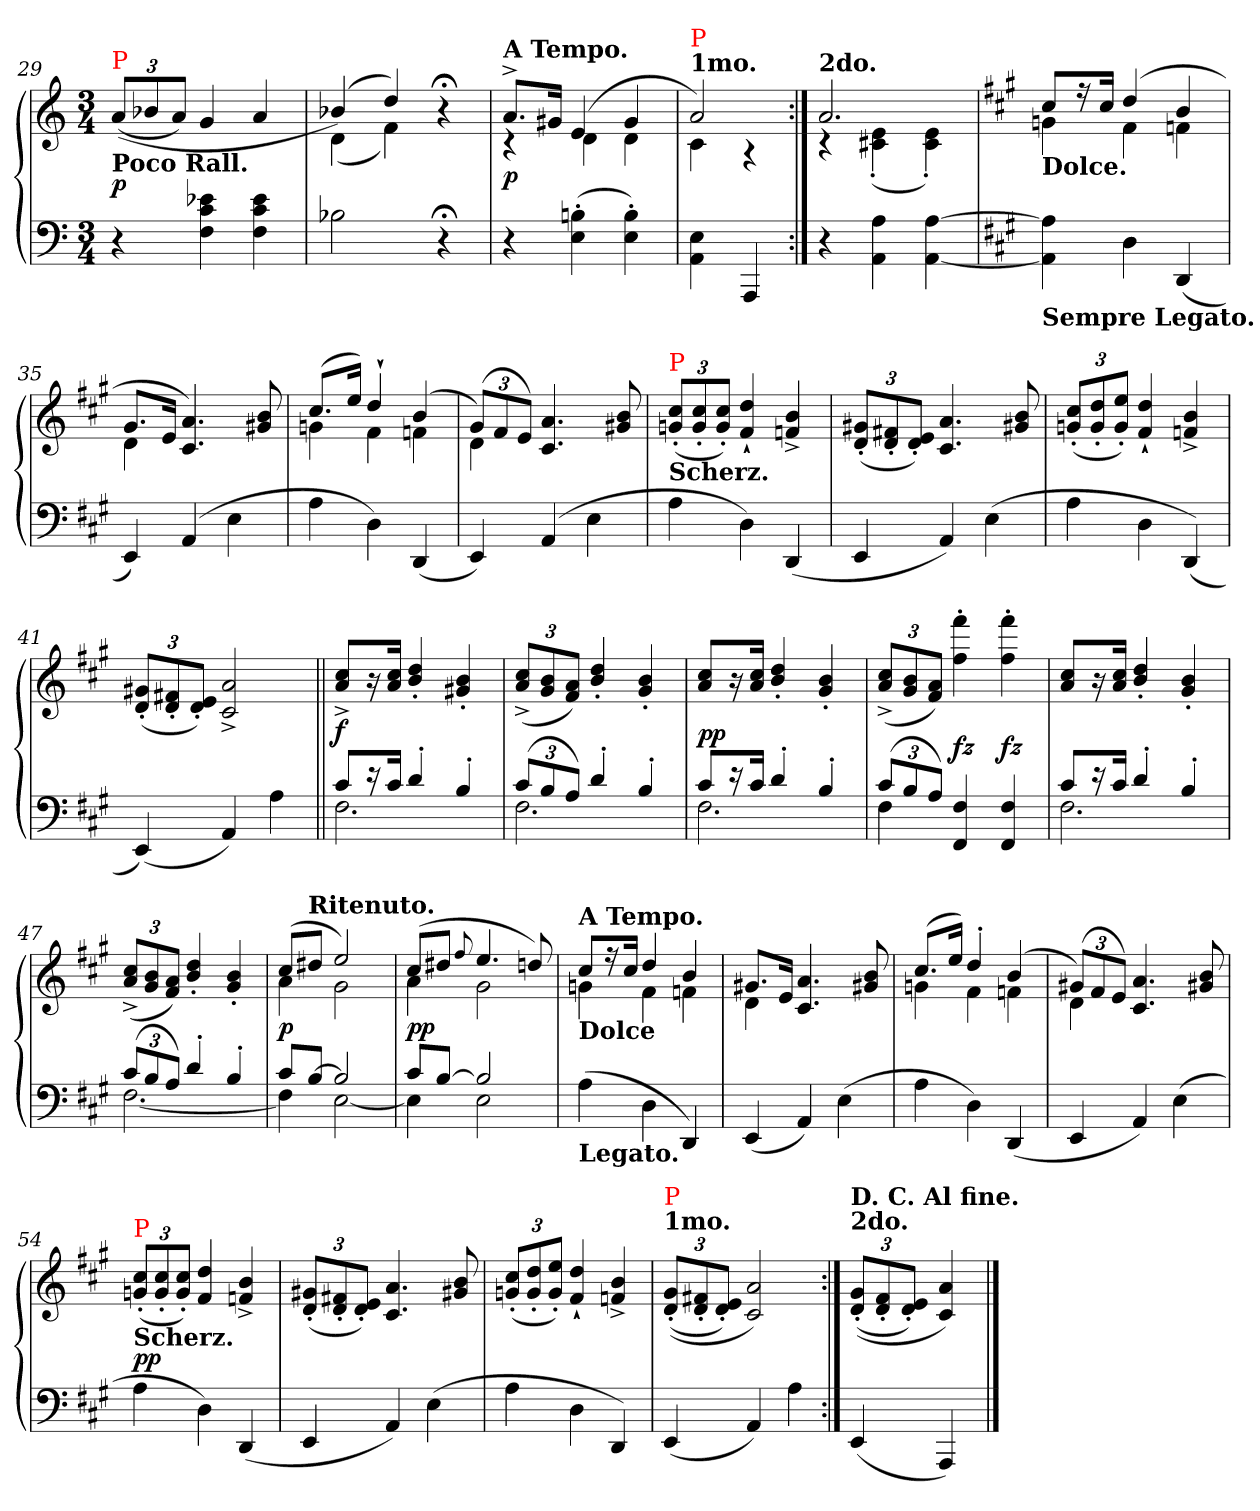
**kern	**kern	**dynam
*part1	*part1	*part1
*staff2	*staff1	*staff1/2
*clefF4	*clefG2	*
*k[]	*k[]	*
*a:	*a:	*
*M3/4	*M3/4	*
*	*Xbrackettup	*
=29	=29	=29
!	!LO:TX:b:B:t=Poco Rall.	!
!	!LO:TX:a:color=red:t=P	!
4r	(<(>12aL	p
.	12b-X	.
.	12aJ)	.
4e-X 4c 4F	4g	.
4e- 4c 4F	4a	.
=30	=30	=30
*	*^	*
2B-X	(>4b-X)	(<4d	.
.	4dd)	4f)	.
4r;<	4r;<	4ryy	.
=31	=31	=31	=31
!	!LO:TX:a:B:t=A Tempo.	!	!
4r	8.a^L	4rc	p
.	16g#XJk	.	.
(>4Bn' 4E'	(>4e	4d	.
4B' 4E')	4g#	4d	.
=32	=32	=32	=32
!	!LO:TX:a:B:t=1mo.	!	!
!	!LO:TX:a:color=red:t=P	!	!
4E\ 4AA\	2a)	4c	.
4AAA	.	4r	.
=33:|!	=33:|!	=33:|!	=33:|!
!	!LO:TX:a:B:t=2do.	!	!
4r	2.a	4rc	.
4A 4AA	.	(>4e'> 4c#X'>	.
[4A [4AA	.	4e'> 4c#'>)	.
=34	=34	=34	=34
*k[f#c#g#]	*k[f#c#g#]	*	*
!	!LO:TX:b:B:t=Dolce.	!	!
!LO:TX:b:B:t=Sempre Legato.	!	!	!
4A] 4AA]	8cc#L	4gn	.
.	16r	.	.
.	16cc#Jk	.	.
4D	(>4dd	4f#	.
(<4DD	4b	4fn	.
=35	=35	=35	=35
4EE)	8.g#L	4d	.
.	16eJk	.	.
(>4AA	4.a 4.c#)	2ryy	.
4E	.	.	.
.	8b 8g#X	.	.
=36	=36	=36	=36
4A	(>8.cc#L	4gn	.
.	16eeJk)	.	.
4D)	4dd`	4f#	.
(<4DD	(>4b	4fn	.
=37	=37	=37	=37
4EE)	(12g#L)	4d	.
.	12f#	.	.
.	12eJ)	.	.
(>4AA	4.a 4.c#	2ryy	.
4E	.	.	.
.	8b 8g#X	.	.
*	*v	*v	*
=38	=38	=38
!	!LO:TX:b:B:t=Scherz.	!
!	!LO:TX:a:color=red:t=P	!
4A	(<12cc#' 12gn'L	.
.	12cc#' 12g'	.
.	12cc#' 12g'J)	.
4D)	4dd` 4f#`	.
(<4DD	4b^ 4fn^	.
=39	=39	=39
4EE	(<12g#X' 12d'L	.
.	12f#X' 12d'	.
.	12e' 12d'J)	.
4AA)	4.a 4.c#	.
(4E	.	.
.	8b 8g#X	.
=40	=40	=40
4A	(<12cc#'/ 12gn'/L	.
.	12dd' 12g'	.
.	12ee' 12g'J)	.
4D	4dd` 4f#`	.
(<4DD)	4b^ 4fn^	.
=41	=41	=41
(<4EE)	(<12g#X' 12d'L	.
.	12f#X' 12d'	.
.	12e' 12d'J)	.
4AA)	2a^ 2c#^	.
4A	.	.
=42||	=42||	=42||
*^	*	*
8c#L	2.F#	8cc#^/ 8a^/L	f
16r	.	16r	.
16c#Jk	.	16cc# 16aJk	.
4d'<	.	4dd'/ 4b'/	.
4B'<	.	4b' 4g#X'	.
=43	=43	=43	=43
*Xbrackettup	*	*	*
(12c#L	2.F#	(<12cc#^ 12a^L	.
12B	.	12b 12g#	.
12AJ)	.	12a 12f#J)	.
4d'<	.	4dd'/ 4b'/	.
4B'<	.	4b' 4g#'	.
=44	=44	=44	=44
8c#L	2.F#	8cc#/ 8a/L	pp
16r	.	16r	.
16c#Jk	.	16cc# 16aJk	.
4d'<	.	4dd'/ 4b'/	.
4B'<	.	4b' 4g#'	.
=45	=45	=45	=45
(>12c#L	4F#	(>12cc#^ 12a^L	.
12B	.	12b 12g#	.
12AJ)	.	12a 12f#J)	.
4F# 4FF#	2ryy	4fff#' 4ff#'	fz
4F# 4FF#	.	4fff#' 4ff#'	fz
=46	=46	=46	=46
8c#L	2.F#	8cc#/ 8a/L	.
16r	.	16r	.
16c#Jk	.	16cc# 16aJk	.
4d'<	.	4dd'/ 4b'/	.
4B'<	.	4b' 4g#'	.
=47	=47	=47	=47
(>12c#L	[2.F#	(>12cc#^ 12a^L	.
12B	.	12b 12g#	.
12AJ)	.	12a 12f#J)	.
4d'<	.	4dd'/ 4b'/	.
4B'<	.	4b' 4g#'	.
=48	=48	=48	=48
*	*	*^	*
8c#L	4F#]	(>8cc#L	4a	p
!	!	!LO:TX:a:B:t=Ritenuto.	!	!
[8BJ	.	8dd#XJ	.	.
2B]	[2E	2ee)	2g#	.
=49	=49	=49	=49	=49
8c#L	4E]	(>8cc#L	4a	pp
[8BJ	.	8dd#XJ	.	.
.	.	8qqff#/	.	.
2B]	2E	4.ee	2g#	.
.	.	8ddn)	.	.
*v	*v	*	*	*
=50	=50	=50	=50
!	!LO:TX:b:B:t=Dolce	!	!
!	!LO:TX:a:B:t=A Tempo.	!	!
!LO:TX:b:B:t=Legato.	!	!	!
(>4A	8cc#L	4gn	.
.	16r	.	.
.	16cc#Jk	.	.
4D	4dd	4f#	.
4DD)	4b	4fn	.
=51	=51	=51	=51
(<4EE	8.g#XL	4d	.
.	16eJk	.	.
4AA)	4.a 4.c#	2ryy	.
(>4E	.	.	.
.	8b 8g#X	.	.
=52	=52	=52	=52
4A	(>8.cc#L	4gn	.
.	16eeJk)	.	.
4D)	4dd'	4f#	.
(<4DD	(>4b	4fn	.
=53	=53	=53	=53
4EE	(>12g#XL)	4d	.
.	12f#	.	.
.	12eJ)	.	.
4AA)	4.a 4.c#	2ryy	.
(>4E	.	.	.
.	8b 8g#X	.	.
*	*v	*v	*
=54	=54	=54
!	!LO:TX:b:B:t=Scherz.	!
!	!LO:TX:a:color=red:t=P	!
4A	(<12cc#' 12gn'L	pp
.	12cc#' 12g'	.
.	12cc#' 12g'J)	.
4D)	4dd 4f#	.
(<4DD	4b^> 4fn^>	.
=55	=55	=55
4EE	(<12g#X' 12d'L	.
.	12f#X' 12d'	.
.	12e' 12d'J)	.
4AA)	4.a 4.c#	.
(>4E	.	.
.	8b 8g#X	.
=56	=56	=56
4A	(>12cc#'/ 12gn'/L	.
.	12dd' 12g'	.
.	12ee' 12g'J)	.
4D	4dd` 4f#`	.
4DD)	4b^>/ 4fn^>/	.
=57	=57	=57
!	!LO:TX:a:B:t=1mo.	!
!	!LO:TX:a:color=red:t=P	!
(<4EE	(<(>12g#' 12d'L	.
.	12f#X' 12d'	.
.	12e' 12d'J)	.
4AA)	2a 2c#)	.
4A	.	.
=58:|!	=58:|!	=58:|!
!	!LO:TX:a:B:t=2do.	!
!	!LO:TX:a:B:t=D. C. Al fine.	!
(<4EE	(<(>12g#' 12d'L	.
.	12f#' 12d'	.
.	12e' 12d'J)	.
4AAA)	4a 4c#)	.
==	==	==
*-	*-	*-
